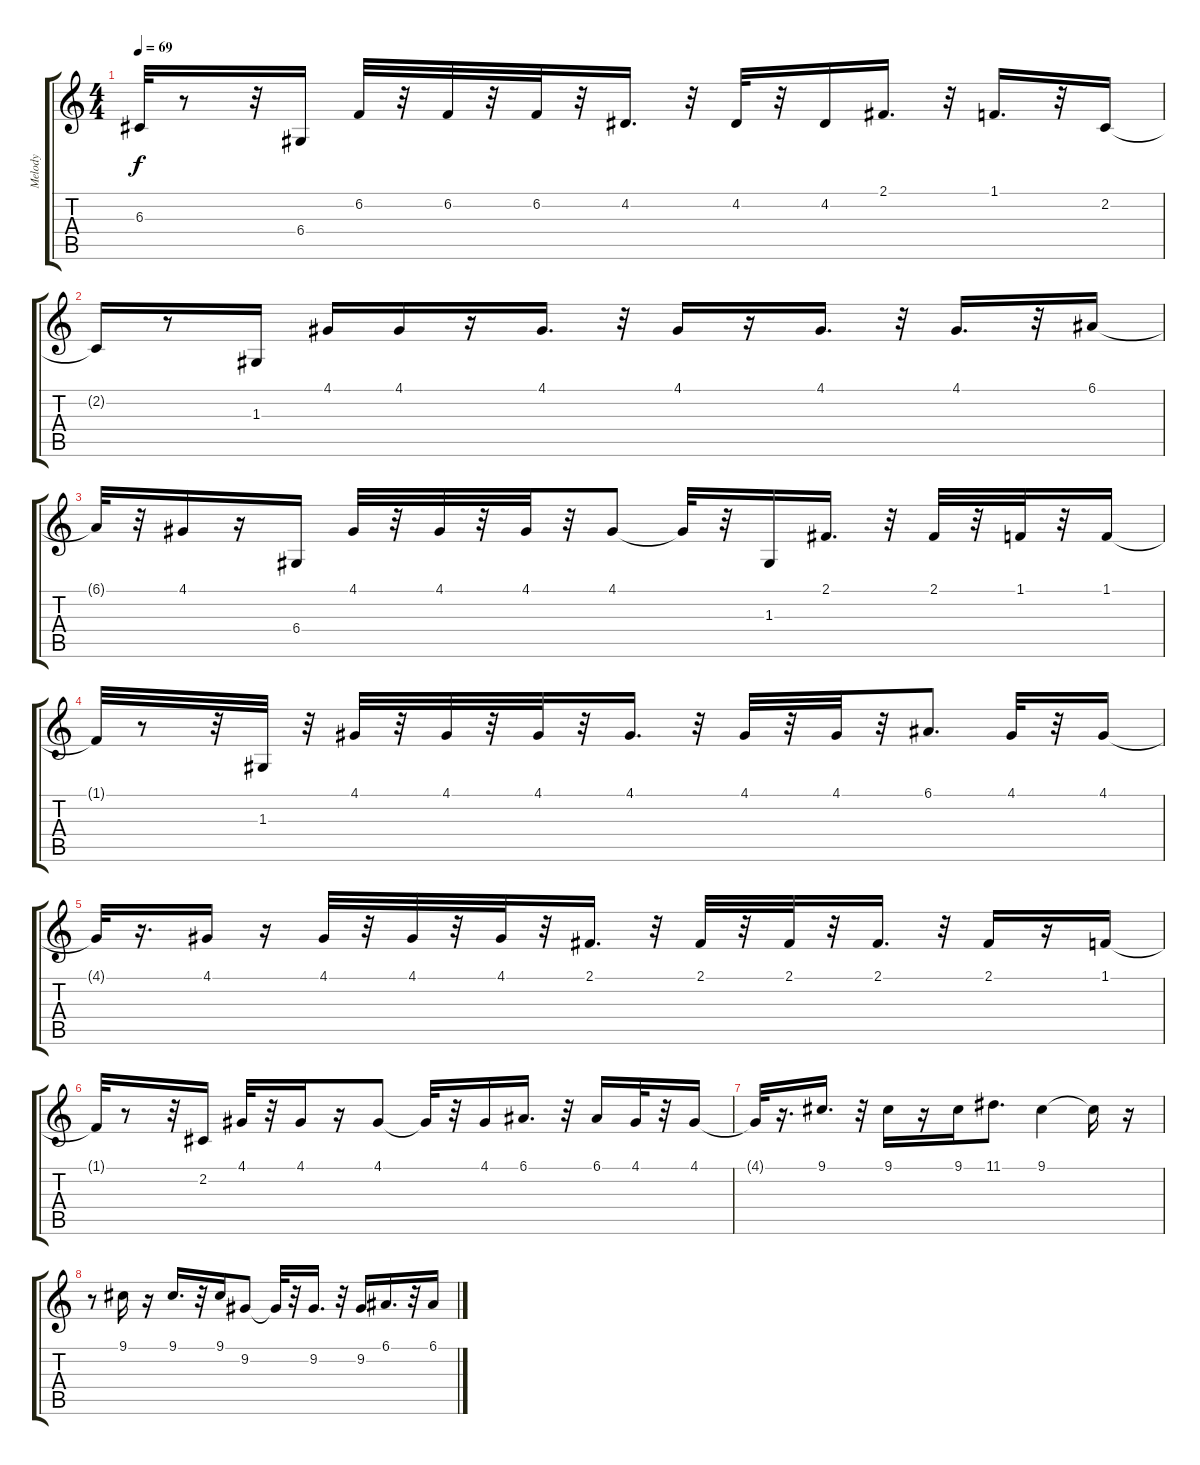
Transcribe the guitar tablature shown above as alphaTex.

\track ("Melody" "Melody") {instrument clarinet}
\staff {score tabs}
\tuning (E4 B3 G3 D3 A2 E2) {hide}
\ts (4 4)
\tempo 69
\clef g2
\ks c
6.3{t}.32{dy f} r.8 r.32 6.4.16 6.2.32 r.32 6.2.32 r.32 6.2.32 r.32 4.2.16{d} r.32 4.2.32 r.32 4.2.16 2.1.16{d} r.32 1.1.16{d} r.32 2.2.16 |
2.2{t}.16 r.8 1.3.16 4.1.16 4.1.16 r.16 4.1.16{d} r.32 4.1.16 r.16 4.1.16{d} r.32 4.1.16{d} r.32 6.1.16 |
6.1{t}.32 r.32 4.1.16 r.16 6.4.16 4.1.32 r.32 4.1.32 r.32 4.1.32 r.32 4.1.8 4.1{t}.32 r.32 1.3.16 2.1.16{d} r.32 2.1.32 r.32 1.1.32 r.32 1.1.16 |
1.1{t}.32 r.8 r.32 1.3.32 r.32 4.1.32 r.32 4.1.32 r.32 4.1.32 r.32 4.1.16{d} r.32 4.1.32 r.32 4.1.32 r.32 6.1.8{d} 4.1.32 r.32 4.1.16 |
4.1{t}.32 r.16{d} 4.1.16 r.16 4.1.32 r.32 4.1.32 r.32 4.1.32 r.32 2.1.16{d} r.32 2.1.32 r.32 2.1.32 r.32 2.1.16{d} r.32 2.1.16 r.16 1.1.16 |
1.1{t}.32 r.8 r.32 2.2.16 4.1.32 r.32 4.1.16 r.16 4.1.8 4.1{t}.32 r.32 4.1.16 6.1.16{d} r.32 6.1.16 4.1.32 r.32 4.1.16 |
4.1{t}.32 r.16{d} 9.1.16{d} r.32 9.1.16 r.16 9.1.16 11.1.8{d} 9.1.4 9.1{t}.16 r.16 |
r.8 9.1.16 r.16 9.1.16{d} r.32 9.1.16 9.2.8 9.2{t}.32 r.32 9.2.16{d} r.32 9.2.16 6.1.16{d} r.32 6.1.16
